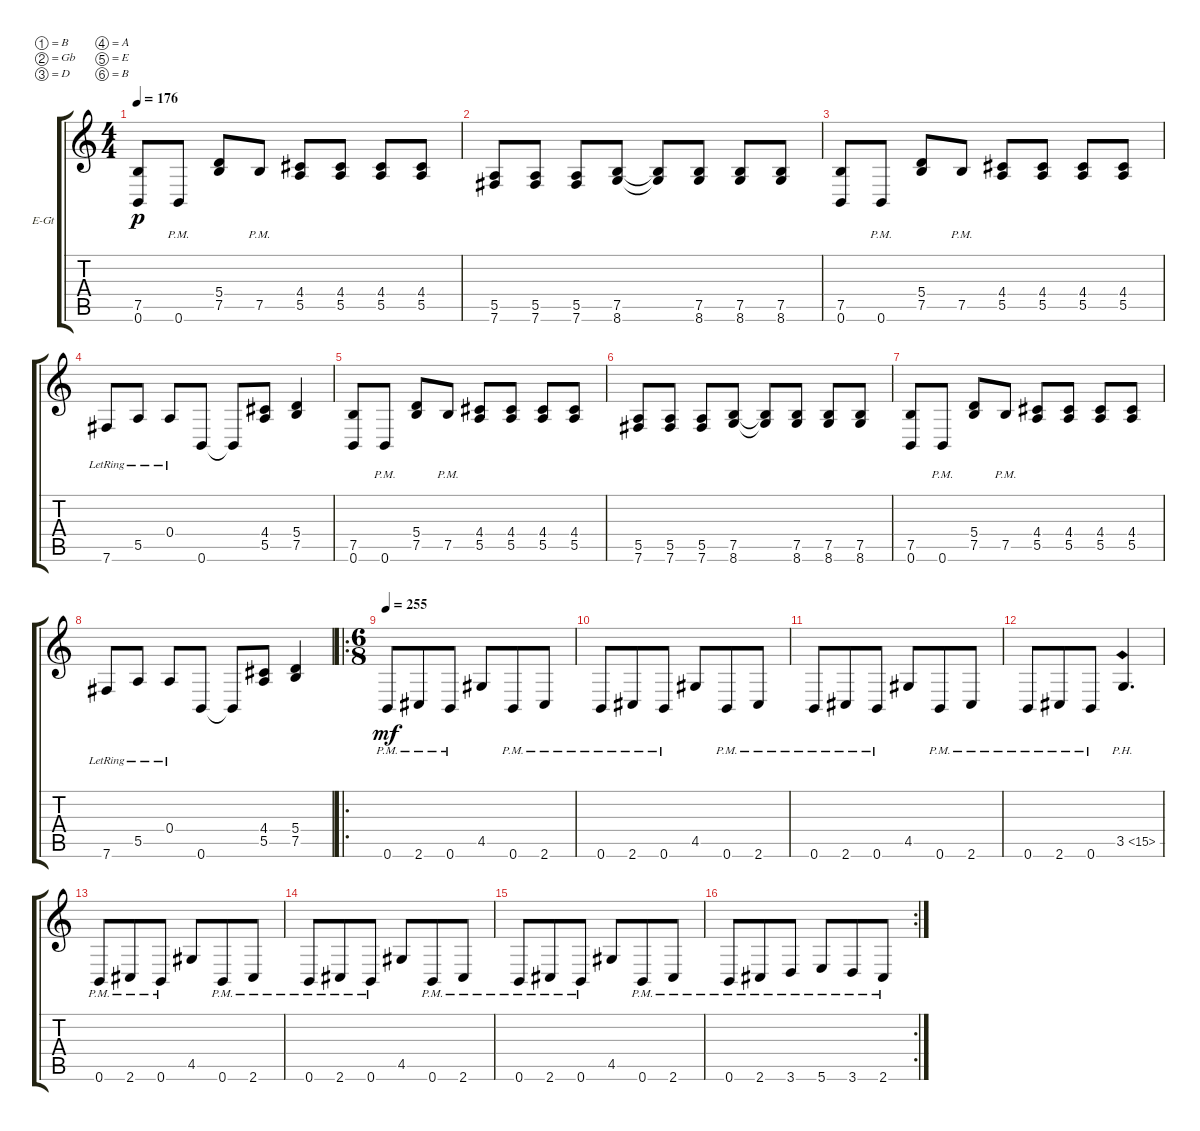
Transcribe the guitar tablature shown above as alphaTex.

\bracketExtendMode groupsimilarinstruments
\firstSystemTrackNameOrientation horizontal
\otherSystemsTrackNameOrientation horizontal
\track ("Electric Guitar 1" "E-Gt") {instrument distortionguitar}
\staff {score tabs}
\tuning (B3 Gb3 D3 A2 E2 B1)
\ts (4 4)
\tempo 176
\clef g2
\ks c
(0.6 7.5).8{dy p} 0.6{pm}.8 (7.5 5.4).8 7.5{pm}.8 (5.5 4.4).8 (5.5 4.4).8 (5.5 4.4).8 (5.5 4.4).8 |
(7.6 5.5).8 (7.6 5.5).8 (7.6 5.5).8 (8.6 7.5).8 (7.5{t} 8.6{t}).8 (7.5 8.6).8 (7.5 8.6).8 (7.5 8.6).8 |
(0.6 7.5).8 0.6{pm}.8 (7.5 5.4).8 7.5{pm}.8 (5.5 4.4).8 (5.5 4.4).8 (5.5 4.4).8 (5.5 4.4).8 |
7.6{lr}.8 5.5{lr}.8 0.4{lr}.8 0.6.8 0.6{t}.8 (5.5 4.4).8 (7.5 5.4).4 |
(0.6 7.5).8 0.6{pm}.8 (7.5 5.4).8 7.5{pm}.8 (5.5 4.4).8 (5.5 4.4).8 (5.5 4.4).8 (5.5 4.4).8 |
(7.6 5.5).8 (7.6 5.5).8 (7.6 5.5).8 (8.6 7.5).8 (7.5{t} 8.6{t}).8 (7.5 8.6).8 (7.5 8.6).8 (7.5 8.6).8 |
(0.6 7.5).8 0.6{pm}.8 (7.5 5.4).8 7.5{pm}.8 (5.5 4.4).8 (5.5 4.4).8 (5.5 4.4).8 (5.5 4.4).8 |
7.6{lr}.8 5.5{lr}.8 0.4{lr}.8 0.6.8 0.6{t}.8 (5.5 4.4).8 (7.5 5.4).4 |
\ro
\ts (6 8)
\tempo 255
0.6{pm}.8{dy mf} 2.6{pm}.8 0.6{pm}.8 4.5.8 0.6{pm}.8 2.6{pm}.8 |
0.6{pm}.8 2.6{pm}.8 0.6{pm}.8 4.5.8 0.6{pm}.8 2.6{pm}.8 |
0.6{pm}.8 2.6{pm}.8 0.6{pm}.8 4.5.8 0.6{pm}.8 2.6{pm}.8 |
0.6{pm}.8 2.6{pm}.8 0.6{pm}.8 3.5{ph 12}.4{d} |
0.6{pm}.8 2.6{pm}.8 0.6{pm}.8 4.5.8 0.6{pm}.8 2.6{pm}.8 |
0.6{pm}.8 2.6{pm}.8 0.6{pm}.8 4.5.8 0.6{pm}.8 2.6{pm}.8 |
0.6{pm}.8 2.6{pm}.8 0.6{pm}.8 4.5.8 0.6{pm}.8 2.6{pm}.8 |
\rc 2
0.6{pm}.8 2.6{pm}.8 3.6{pm}.8 5.6{pm}.8 3.6{pm}.8 2.6{pm}.8
